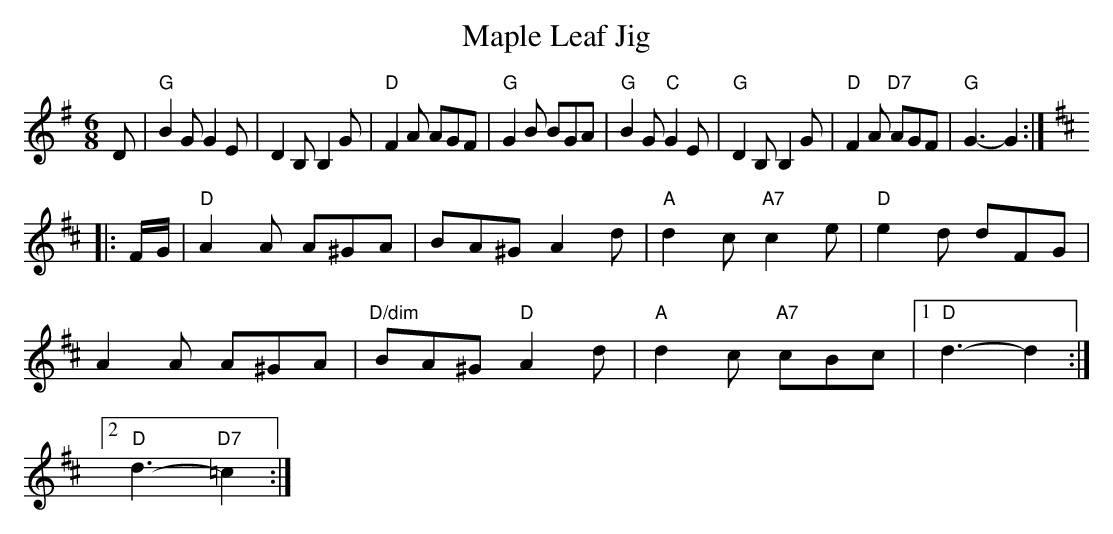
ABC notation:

X:1
T:Maple Leaf Jig
M:6/8
K:G
D|"G"B2G G2E|D2B, B,2G|"D"F2A AGF|"G"G2B BGA|"G"B2G "C"G2E|"G"D2B, B,2G|\
"D"F2A "D7"AGF|"G"G3 -G2:|
K:D
|:F/2G/2|"D"A2A A^GA|BA^G A2d|"A"d2c "A7"c2e|"D"e2d dFG|
A2A A^GA|"D/dim"BA^G "D"A2d|"A"d2c "A7"cBc| [1"D"d3 -d2:|
[2"D"d3 -"D7"=c2:|
